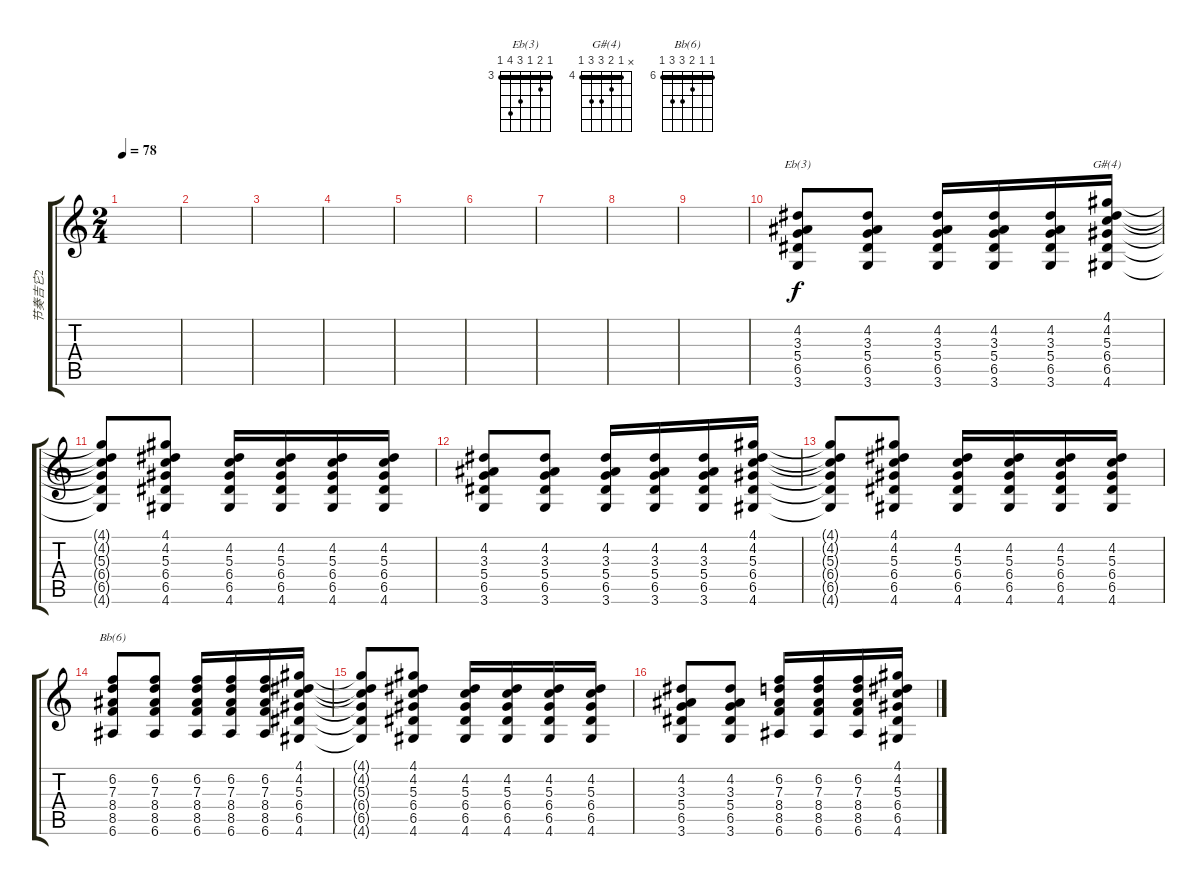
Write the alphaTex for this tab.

\track ("节奏吉它2" "节奏吉它2") {instrument overdrivenguitar}
\staff {score tabs}
\tuning (E4 B3 G3 D3 A2 E2) {hide}
\chord ("Eb(3)" 3 4 3 5 6 3) {firstfret 3 barre 3}
\chord ("G#(4)" x 4 5 6 6 4) {firstfret 4 barre 4}
\chord ("Bb(6)" 6 6 7 8 8 6) {firstfret 6 barre 6}
\ts (2 4)
\tempo 78
\clef g2
\ks c
|
|
|
|
|
|
|
|
|
(4.2 3.3 5.4 6.5 3.6).8{ch "Eb(3)"} (4.2 3.3 5.4 6.5 3.6).8 (4.2 3.3 5.4 6.5 3.6).16 (4.2 3.3 5.4 6.5 3.6).16 (4.2 3.3 5.4 6.5 3.6).16 (4.1 4.2 5.3 6.4 6.5 4.6).16{ch "G#(4)"} |
(4.1{t} 4.2{t} 5.3{t} 6.4{t} 6.5{t} 4.6{t}).8 (4.1 4.2 5.3 6.4 6.5 4.6).8 (4.2 5.3 6.4 6.5 4.6).16 (4.2 5.3 6.4 6.5 4.6).16 (4.2 5.3 6.4 6.5 4.6).16 (4.2 5.3 6.4 6.5 4.6).16 |
(4.2 3.3 5.4 6.5 3.6).8 (4.2 3.3 5.4 6.5 3.6).8 (4.2 3.3 5.4 6.5 3.6).16 (4.2 3.3 5.4 6.5 3.6).16 (4.2 3.3 5.4 6.5 3.6).16 (4.1 4.2 5.3 6.4 6.5 4.6).16 |
(4.1{t} 4.2{t} 5.3{t} 6.4{t} 6.5{t} 4.6{t}).8 (4.1 4.2 5.3 6.4 6.5 4.6).8 (4.2 5.3 6.4 6.5 4.6).16 (4.2 5.3 6.4 6.5 4.6).16 (4.2 5.3 6.4 6.5 4.6).16 (4.2 5.3 6.4 6.5 4.6).16 |
(6.2 7.3 8.4 8.5 6.6).8{ch "Bb(6)"} (6.2 7.3 8.4 8.5 6.6).8 (6.2 7.3 8.4 8.5 6.6).16 (6.2 7.3 8.4 8.5 6.6).16 (6.2 7.3 8.4 8.5 6.6).16 (4.1 4.2 5.3 6.4 6.5 4.6).16 |
(4.1{t} 4.2{t} 5.3{t} 6.4{t} 6.5{t} 4.6{t}).8 (4.1 4.2 5.3 6.4 6.5 4.6).8 (4.2 5.3 6.4 6.5 4.6).16 (4.2 5.3 6.4 6.5 4.6).16 (4.2 5.3 6.4 6.5 4.6).16 (4.2 5.3 6.4 6.5 4.6).16 |
(4.2 3.3 5.4 6.5 3.6).8 (4.2 3.3 5.4 6.5 3.6).8 (6.2 7.3 8.4 8.5 6.6).16 (6.2 7.3 8.4 8.5 6.6).16 (6.2 7.3 8.4 8.5 6.6).16 (4.1 4.2 5.3 6.4 6.5 4.6).16
